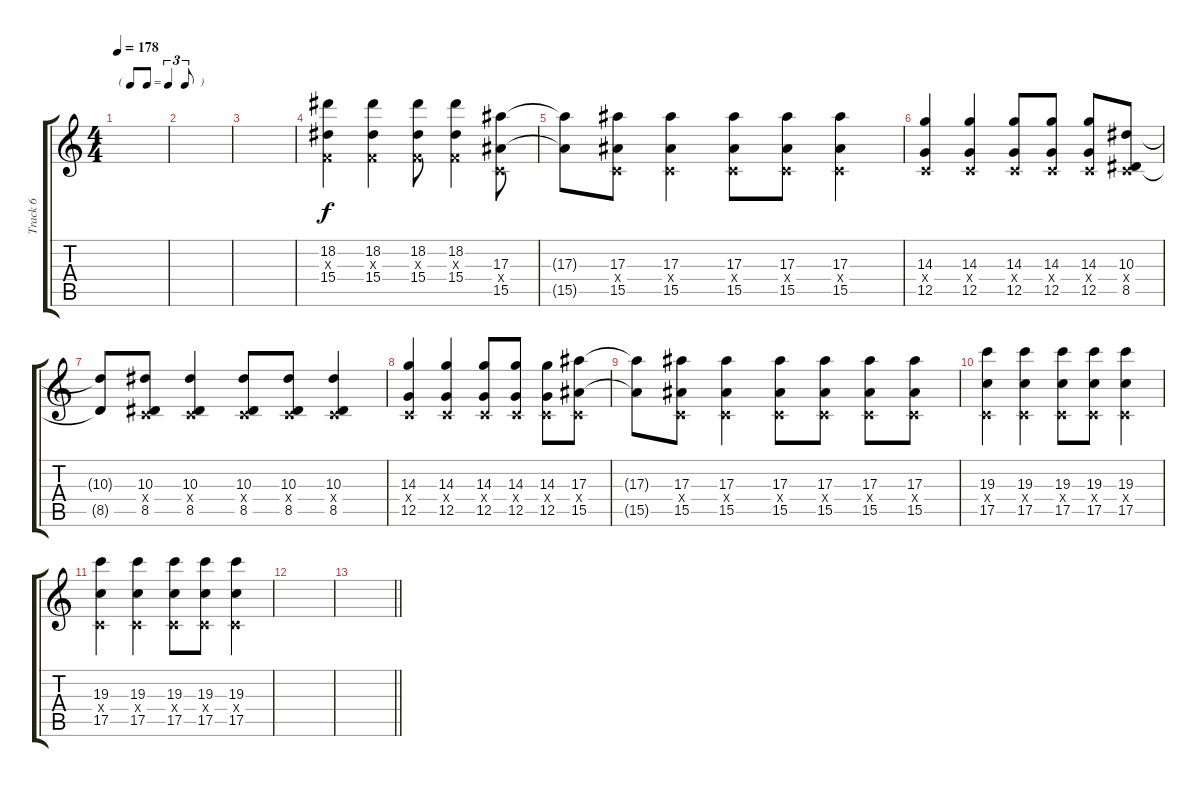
\track ("Track 6" "Track 6") {instrument distortionguitar}
\staff {score tabs}
\tuning (D4 A3 F3 C3 G2 C2) {hide}
\ts (4 4)
\tf triplet8th
\tempo 178
\clef g2
\ks c
|
|
|
(18.2 0.3{x} 15.4).4 (18.2 0.3{x} 15.4).4 (18.2 0.3{x} 15.4).8 (18.2 0.3{x} 15.4).4 (17.3 0.4{x} 15.5).8 |
(17.3{t} 15.5{t}).8 (17.3 0.4{x} 15.5).8 (17.3 0.4{x} 15.5).4 (17.3 0.4{x} 15.5).8 (17.3 0.4{x} 15.5).8 (17.3 0.4{x} 15.5).4 |
(14.3 0.4{x} 12.5).4 (14.3 0.4{x} 12.5).4 (14.3 0.4{x} 12.5).8 (14.3 0.4{x} 12.5).8 (14.3 0.4{x} 12.5).8 (10.3 0.4{x} 8.5).8 |
(10.3{t} 8.5{t}).8 (10.3 0.4{x} 8.5).8 (10.3 0.4{x} 8.5).4 (10.3 0.4{x} 8.5).8 (10.3 0.4{x} 8.5).8 (10.3 0.4{x} 8.5).4 |
(14.3 0.4{x} 12.5).4 (14.3 0.4{x} 12.5).4 (14.3 0.4{x} 12.5).8 (14.3 0.4{x} 12.5).8 (14.3 0.4{x} 12.5).8 (17.3 0.4{x} 15.5).8 |
(17.3{t} 15.5{t}).8 (17.3 0.4{x} 15.5).8 (17.3 0.4{x} 15.5).4 (17.3 0.4{x} 15.5).8 (17.3 0.4{x} 15.5).8 (17.3 0.4{x} 15.5).8 (17.3 0.4{x} 15.5).8 |
(19.3 0.4{x} 17.5).4 (19.3 0.4{x} 17.5).4 (19.3 0.4{x} 17.5).8 (19.3 0.4{x} 17.5).8 (19.3 0.4{x} 17.5).4 |
(19.3 0.4{x} 17.5).4 (19.3 0.4{x} 17.5).4 (19.3 0.4{x} 17.5).8 (19.3 0.4{x} 17.5).8 (19.3 0.4{x} 17.5).4 |
|
\barLineRight lightlight
